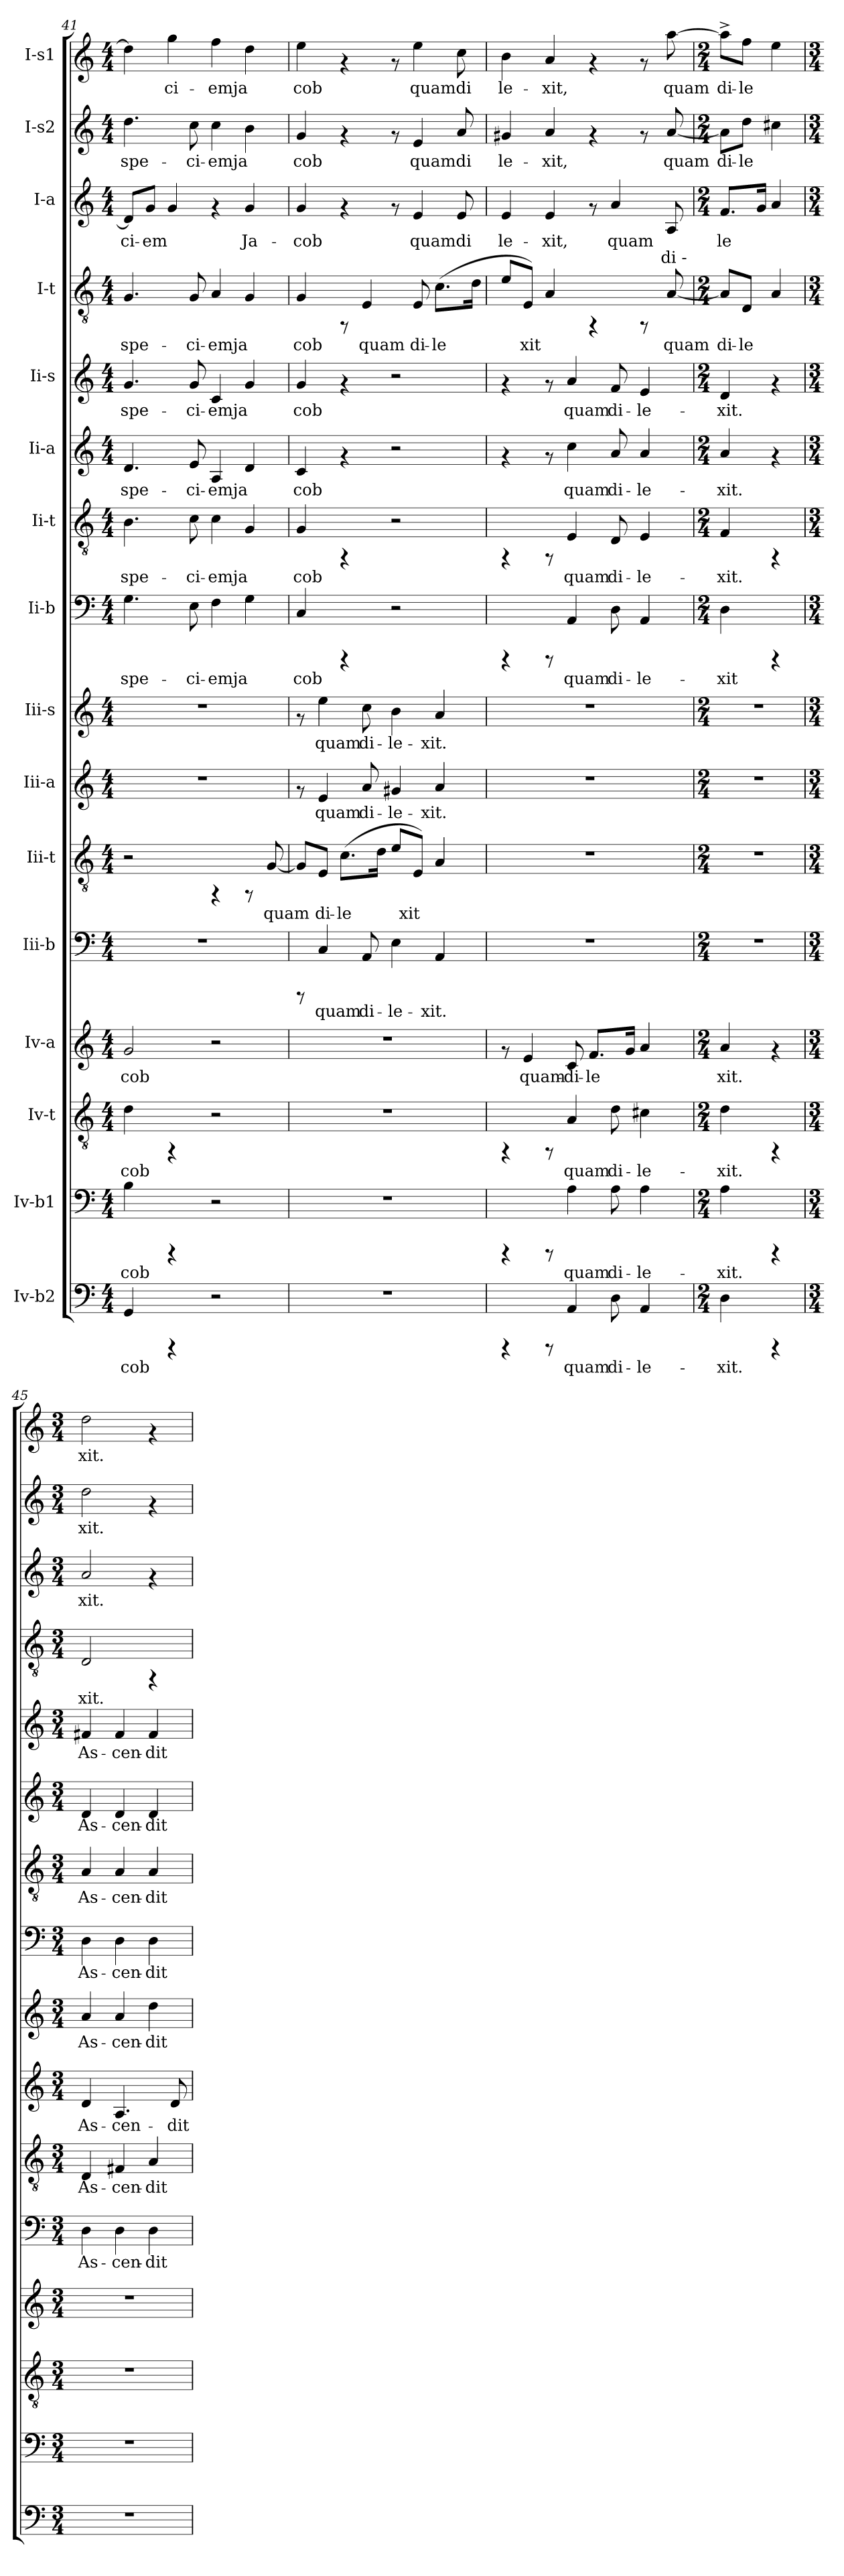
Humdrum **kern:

**kern	**text	**kern	**text	**kern	**text	**kern	**text	**kern	**text	**kern	**text	**kern	**text	**kern	**text	**kern	**text	**kern	**text	**kern	**text	**kern	**text	**kern	**text	**kern	**text	**kern	**text	**kern	**text
*part16	*part16	*part15	*part15	*part14	*part14	*part13	*part13	*part12	*part12	*part11	*part11	*part10	*part10	*part9	*part9	*part8	*part8	*part7	*part7	*part6	*part6	*part5	*part5	*part4	*part4	*part3	*part3	*part2	*part2	*part1	*part1
*staff16	*staff16	*staff15	*staff15	*staff14	*staff14	*staff13	*staff13	*staff12	*staff12	*staff11	*staff11	*staff10	*staff10	*staff9	*staff9	*staff8	*staff8	*staff7	*staff7	*staff6	*staff6	*staff5	*staff5	*staff4	*staff4	*staff3	*staff3	*staff2	*staff2	*staff1	*staff1
*I"Iv-b2	*	*I"Iv-b1	*	*I"Iv-t	*	*I"Iv-a	*	*I"Iii-b	*	*I"Iii-t	*	*I"Iii-a	*	*I"Iii-s	*	*I"Ii-b	*	*I"Ii-t	*	*I"Ii-a	*	*I"Ii-s	*	*I"I-t	*	*I"I-a	*	*I"I-s2	*	*I"I-s1	*
*clefF4	*	*clefF4	*	*clefGv2	*	*clefG2	*	*clefF4	*	*clefGv2	*	*clefG2	*	*clefG2	*	*clefF4	*	*clefGv2	*	*clefG2	*	*clefG2	*	*clefGv2	*	*clefG2	*	*clefG2	*	*clefG2	*
*k[]	*	*k[]	*	*k[]	*	*k[]	*	*k[]	*	*k[]	*	*k[]	*	*k[]	*	*k[]	*	*k[]	*	*k[]	*	*k[]	*	*k[]	*	*k[]	*	*k[]	*	*k[]	*
*C:	*	*C:	*	*C:	*	*C:	*	*C:	*	*C:	*	*C:	*	*C:	*	*C:	*	*C:	*	*C:	*	*C:	*	*C:	*	*C:	*	*C:	*	*C:	*
*M4/4	*	*M4/4	*	*M4/4	*	*M4/4	*	*M4/4	*	*M4/4	*	*M4/4	*	*M4/4	*	*M4/4	*	*M4/4	*	*M4/4	*	*M4/4	*	*M4/4	*	*M4/4	*	*M4/4	*	*M4/4	*
=41	=41	=41	=41	=41	=41	=41	=41	=41	=41	=41	=41	=41	=41	=41	=41	=41	=41	=41	=41	=41	=41	=41	=41	=41	=41	=41	=41	=41	=41	=41	=41
!	!LO:LY:b:cj	!	!LO:LY:b:cj	!	!LO:LY:b:cj	!	!LO:LY:b:cj	!	!	!	!	!	!	!	!	!	!LO:LY:b:cj	!	!LO:LY:b:cj	!	!LO:LY:b:cj	!	!LO:LY:b:cj	!	!LO:LY:b:cj	!	!LO:LY:b:cj	!	!LO:LY:b:cj	!	!LO:LY:b:cj
4GG/	-cob	4B\	-cob	4d\	-cob	2g/	-cob	1r	.	2r	.	1r	.	1r	.	4.G\	spe-	4.B\	spe-	4.d/	spe-	4.g/	spe-	4.G/	spe-	8d/L]	-ci-	4.dd\	spe-	4dd\]	--
!	!	!	!	!	!	!	!	!	!	!	!	!	!	!	!	!	!	!	!	!	!	!	!	!	!	!	!LO:LY:b:cj	!	!	!	!
.	.	.	.	.	.	.	.	.	.	.	.	.	.	.	.	.	.	.	.	.	.	.	.	.	.	8g/J	-em	.	.	.	.
!	!	!	!	!	!	!	!	!	!	!	!	!	!	!	!	!	!	!	!	!	!	!	!	!	!	!	!LO:LY:b:cj	!	!	!	!LO:LY:b:cj
4rCCC	.	4rCCC	.	4rFF	.	.	.	.	.	.	.	.	.	.	.	.	.	.	.	.	.	.	.	.	.	4g/	.	.	.	4gg\	-ci-
!	!	!	!	!	!	!	!	!	!	!	!	!	!	!	!	!	!LO:LY:b:cj	!	!LO:LY:b:cj	!	!LO:LY:b:cj	!	!LO:LY:b:cj	!	!LO:LY:b:cj	!	!	!	!LO:LY:b:cj	!	!
.	.	.	.	.	.	.	.	.	.	.	.	.	.	.	.	8E\	-ci-	8c\	-ci-	8e/	-ci-	8g/	-ci-	8G/	-ci-	.	.	8cc\	-ci-	.	.
!	!	!	!	!	!	!	!	!	!	!	!	!	!	!	!	!	!LO:LY:b:cj	!	!LO:LY:b:cj	!	!LO:LY:b:cj	!	!LO:LY:b:cj	!	!LO:LY:b:cj	!	!	!	!LO:LY:b:cj	!	!LO:LY:b:cj
2r	.	2r	.	2r	.	2r	.	.	.	4rFF	.	.	.	.	.	4F\	-emja-	4c\	-emja-	4A/	-emja-	4c/	-emja-	4A/	-emja-	4rf	.	4cc\	-emja-	4ff\	-emja-
!	!	!	!	!	!	!	!	!	!	!	!	!	!	!	!	!	!LO:LY:b:cj	!	!LO:LY:b:cj	!	!LO:LY:b:cj	!	!LO:LY:b:cj	!	!LO:LY:b:cj	!	!LO:LY:b:cj	!	!LO:LY:b:cj	!	!LO:LY:b:cj
.	.	.	.	.	.	.	.	.	.	8rFF	.	.	.	.	.	4G\	--	4G/	--	4d/	--	4g/	--	4G/	--	4g/	Ja-	4b\	--	4dd\	--
!	!	!	!	!	!	!	!	!	!	!	!LO:LY:b:cj	!	!	!	!	!	!	!	!	!	!	!	!	!	!	!	!	!	!	!	!
.	.	.	.	.	.	.	.	.	.	[<8G/	quam	.	.	.	.	.	.	.	.	.	.	.	.	.	.	.	.	.	.	.	.
=42	=42	=42	=42	=42	=42	=42	=42	=42	=42	=42	=42	=42	=42	=42	=42	=42	=42	=42	=42	=42	=42	=42	=42	=42	=42	=42	=42	=42	=42	=42	=42
!	!	!	!	!	!	!	!	!	!	!	!LO:LY:b:cj	!	!	!	!	!	!LO:LY:b:cj	!	!LO:LY:b:cj	!	!LO:LY:b:cj	!	!LO:LY:b:cj	!	!LO:LY:b:cj	!	!LO:LY:b:cj	!	!LO:LY:b:cj	!	!LO:LY:b:cj
1r	.	1r	.	1r	.	1r	.	8rCCC	.	8G/L]	.	8rf	.	8rf	.	4C/	-cob	4G/	-cob	4c/	-cob	4g/	-cob	4G/	-cob	4g/	-cob	4g/	-cob	4ee\	-cob
!	!	!	!	!	!	!	!	!	!LO:LY:b:cj	!	!LO:LY:b:cj	!	!LO:LY:b:cj	!	!LO:LY:b:cj	!	!	!	!	!	!	!	!	!	!	!	!	!	!	!	!
.	.	.	.	.	.	.	.	4C/	quam	8E/J	di-	4e/	quam	4ee\	quam	.	.	.	.	.	.	.	.	.	.	.	.	.	.	.	.
!	!	!	!	!	!	!	!	!	!	!	!LO:LY:b:cj	!	!	!	!	!	!	!	!	!	!	!	!	!	!	!	!	!	!	!	!
.	.	.	.	.	.	.	.	.	.	(<8.c\L	-le-	.	.	.	.	4rCCC	.	4rFF	.	4rf	.	4rf	.	8rFF	.	4rf	.	4rf	.	4rf	.
!	!	!	!	!	!	!	!	!	!LO:LY:b:cj	!	!	!	!LO:LY:b:cj	!	!LO:LY:b:cj	!	!	!	!	!	!	!	!	!	!LO:LY:b:cj	!	!	!	!	!	!
.	.	.	.	.	.	.	.	8AA/	di-	.	.	8a/	di-	8cc\	di-	.	.	.	.	.	.	.	.	4E/	quam	.	.	.	.	.	.
!	!	!	!	!	!	!	!	!	!	!	!LO:LY:b:cj	!	!	!	!	!	!	!	!	!	!	!	!	!	!	!	!	!	!	!	!
.	.	.	.	.	.	.	.	.	.	16d\J	--	.	.	.	.	.	.	.	.	.	.	.	.	.	.	.	.	.	.	.	.
!	!	!	!	!	!	!	!	!	!LO:LY:b:cj	!	!LO:LY:b:cj	!	!LO:LY:b:cj	!	!LO:LY:b:cj	!	!	!	!	!	!	!	!	!	!	!	!	!	!	!	!
.	.	.	.	.	.	.	.	4E\	-le-	8e/L	--	4g#X/	-le-	4b\	-le-	2r	.	2r	.	2r	.	2r	.	.	.	8rf	.	8rf	.	8rf	.
!	!	!	!	!	!	!	!	!	!	!	!LO:LY:b:cj	!	!	!	!	!	!	!	!	!	!	!	!	!	!LO:LY:b:cj	!	!LO:LY:b:cj	!	!LO:LY:b:cj	!	!LO:LY:b:cj
.	.	.	.	.	.	.	.	.	.	8E/J)	-xit	.	.	.	.	.	.	.	.	.	.	.	.	8E/	di-	4e/	quamdi-	4e/	quamdi-	4ee\	quamdi-
!	!	!	!	!	!	!	!	!	!LO:LY:b:cj	!	!LO:LY:b:cj	!	!LO:LY:b:cj	!	!LO:LY:b:cj	!	!	!	!	!	!	!	!	!	!LO:LY:b:cj	!	!	!	!	!	!
.	.	.	.	.	.	.	.	4AA/	-xit.	4A/	.	4a/	-xit.	4a/	-xit.	.	.	.	.	.	.	.	.	(<8.c\L	-le-	.	.	.	.	.	.
!	!	!	!	!	!	!	!	!	!	!	!	!	!	!	!	!	!	!	!	!	!	!	!	!	!	!	!LO:LY:b:cj	!	!LO:LY:b:cj	!	!LO:LY:b:cj
.	.	.	.	.	.	.	.	.	.	.	.	.	.	.	.	.	.	.	.	.	.	.	.	.	.	8e/	--	8a/	--	8cc\	--
!	!	!	!	!	!	!	!	!	!	!	!	!	!	!	!	!	!	!	!	!	!	!	!	!	!LO:LY:b:cj	!	!	!	!	!	!
.	.	.	.	.	.	.	.	.	.	.	.	.	.	.	.	.	.	.	.	.	.	.	.	16d\J	--	.	.	.	.	.	.
=43	=43	=43	=43	=43	=43	=43	=43	=43	=43	=43	=43	=43	=43	=43	=43	=43	=43	=43	=43	=43	=43	=43	=43	=43	=43	=43	=43	=43	=43	=43	=43
!	!	!	!	!	!	!	!	!	!	!	!	!	!	!	!	!	!	!	!	!	!	!	!	!	!LO:LY:b:cj	!	!LO:LY:b:cj	!	!LO:LY:b:cj	!	!LO:LY:b:cj
*	*	*	*	*	*	*	*	*	*	*	*	*	*	*	*	*	*	*	*	*	*	*	*	*^	*	*	*	*	*	*	*
4rCCC	.	4rCCC	.	4rFF	.	8rf	.	1r	.	1r	.	1r	.	1r	.	4rCCC	.	4rFF	.	4rf	.	4rf	.	8e/L	2ryy	--	4e/	-le-	4g#X/	-le-	4b\	-le-
!	!	!	!	!	!	!	!LO:LY:b:cj	!	!	!	!	!	!	!	!	!	!	!	!	!	!	!	!	!	!	!LO:LY:b:cj	!	!	!	!	!	!
.	.	.	.	.	.	4e/	quam-	.	.	.	.	.	.	.	.	.	.	.	.	.	.	.	.	8E/J)	.	-xit	.	.	.	.	.	.
!	!	!	!	!	!	!	!	!	!	!	!	!	!	!	!	!	!	!	!	!	!	!	!	!	!	!LO:LY:b:cj	!	!LO:LY:b:cj	!	!LO:LY:b:cj	!	!LO:LY:b:cj
8rCCC	.	8rCCC	.	8rFF	.	.	.	.	.	.	.	.	.	.	.	8rCCC	.	8rFF	.	8rf	.	8rf	.	4A/	.	.	4e/	-xit,	4a/	-xit,	4a/	-xit,
!	!LO:LY:b:cj	!	!LO:LY:b:cj	!	!LO:LY:b:cj	!	!LO:LY:b:cj	!	!	!	!	!	!	!	!	!	!LO:LY:b:cj	!	!LO:LY:b:cj	!	!LO:LY:b:cj	!	!LO:LY:b:cj	!	!	!	!	!	!	!	!	!
4AA/	quam	4A\	quam	4A/	quam	8c/	-di-	.	.	.	.	.	.	.	.	4AA/	quam	4E/	quam	4cc\	quam	4a/	quam	.	.	.	.	.	.	.	.	.
!	!	!	!	!	!	!	!LO:LY:b:cj	!	!	!	!	!	!	!	!	!	!	!	!	!	!	!	!	!	!	!	!	!	!	!	!	!
.	.	.	.	.	.	8.f/L	-le-	.	.	.	.	.	.	.	.	.	.	.	.	.	.	.	.	4rFF	4ryy	.	8rf	.	4rf	.	4rf	.
!	!LO:LY:b:cj	!	!LO:LY:b:cj	!	!LO:LY:b:cj	!	!	!	!	!	!	!	!	!	!	!	!LO:LY:b:cj	!	!LO:LY:b:cj	!	!LO:LY:b:cj	!	!LO:LY:b:cj	!	!	!	!	!LO:LY:b:cj	!	!	!	!
8D\	di-	8A\	di-	8d\	di-	.	.	.	.	.	.	.	.	.	.	8D\	di-	8D/	di-	8a/	di-	8f/	di-	.	.	.	4a/	quam-	.	.	.	.
!	!	!	!	!	!	!	!LO:LY:b:cj	!	!	!	!	!	!	!	!	!	!	!	!	!	!	!	!	!	!	!	!	!	!	!	!	!
.	.	.	.	.	.	16g/J	--	.	.	.	.	.	.	.	.	.	.	.	.	.	.	.	.	.	.	.	.	.	.	.	.	.
!	!LO:LY:b:cj	!	!LO:LY:b:cj	!	!LO:LY:b:cj	!	!LO:LY:b:cj	!	!	!	!	!	!	!	!	!	!LO:LY:b:cj	!	!LO:LY:b:cj	!	!LO:LY:b:cj	!	!LO:LY:b:cj	!	!	!	!	!	!	!	!	!
4AA/	-le-	4A\	-le-	4c#X\	-le-	4a/	--	.	.	.	.	.	.	.	.	4AA/	-le-	4E/	-le-	4a/	-le-	4e/	-le-	8rFF	16..ryy	.	.	.	8rf	.	8rf	.
!	!	!	!	!	!	!	!	!	!	!	!	!	!	!	!	!	!	!	!	!	!	!	!	!	!LO:TX:a:t=di -	!	!	!	!	!	!	!
.	.	.	.	.	.	.	.	.	.	.	.	.	.	.	.	.	.	.	.	.	.	.	.	.	8ryy	.	.	.	.	.	.	.
!	!	!	!	!	!	!	!	!	!	!	!	!	!	!	!	!	!	!	!	!	!	!	!	!	!	!LO:LY:b:cj	!	!LO:LY:b:cj	!	!LO:LY:b:cj	!	!LO:LY:b:cj
.	.	.	.	.	.	.	.	.	.	.	.	.	.	.	.	.	.	.	.	.	.	.	.	[<8A/	.	quam	8A/	--	[>8a/	quam	[>8aa\	quam
.	.	.	.	.	.	.	.	.	.	.	.	.	.	.	.	.	.	.	.	.	.	.	.	.	64ryy	.	.	.	.	.	.	.
*	*	*	*	*	*	*	*	*	*	*	*	*	*	*	*	*	*	*	*	*	*	*	*	*v	*v	*	*	*	*	*	*	*
!!LO:PB:g=z
=44	=44	=44	=44	=44	=44	=44	=44	=44	=44	=44	=44	=44	=44	=44	=44	=44	=44	=44	=44	=44	=44	=44	=44	=44	=44	=44	=44	=44	=44	=44	=44
*M2/4	*	*M2/4	*	*M2/4	*	*M2/4	*	*M2/4	*	*M2/4	*	*M2/4	*	*M2/4	*	*M2/4	*	*M2/4	*	*M2/4	*	*M2/4	*	*M2/4	*	*M2/4	*	*M2/4	*	*M2/4	*
*	*	*	*	*	*	*	*	*	*	*	*	*	*	*	*	*	*	*	*	*	*	*	*	*^	*	*	*	*	*	*	*
!	!LO:LY:b:cj	!	!LO:LY:b:cj	!	!LO:LY:b:cj	!	!LO:LY:b:cj	!	!	!	!	!	!	!	!	!	!LO:LY:b:cj	!	!LO:LY:b:cj	!	!LO:LY:b:cj	!	!LO:LY:b:cj	!	!	!LO:LY:b:cj	!	!LO:LY:b:cj	!	!LO:LY:b:cj	!	!LO:LY:b:cj
*	*	*	*	*	*	*	*	*	*	*	*	*	*	*	*	*	*	*	*	*	*	*	*	*v	*v	*	*	*	*	*	*	*
4D\	-xit.	4A\	-xit.	4d\	-xit.	4a/	-xit.	2r	.	2r	.	2r	.	2r	.	4D\	-xit	4F/	-xit.	4a/	-xit.	4d/	-xit.	8A/L]	di-	8.f/L	-le-	8a\L]	di-	8aa^<\L]	di-
!	!	!	!	!	!	!	!	!	!	!	!	!	!	!	!	!	!	!	!	!	!	!	!	!	!LO:LY:b:cj	!	!	!	!LO:LY:b:cj	!	!LO:LY:b:cj
.	.	.	.	.	.	.	.	.	.	.	.	.	.	.	.	.	.	.	.	.	.	.	.	8D/J	-le-	.	.	8dd\J	-le-	8ff\J	-le-
!	!	!	!	!	!	!	!	!	!	!	!	!	!	!	!	!	!	!	!	!	!	!	!	!	!	!	!LO:LY:b:cj	!	!	!	!
.	.	.	.	.	.	.	.	.	.	.	.	.	.	.	.	.	.	.	.	.	.	.	.	.	.	16g/J	--	.	.	.	.
!	!	!	!	!	!	!	!	!	!	!	!	!	!	!	!	!	!	!	!	!	!	!	!	!	!LO:LY:b:cj	!	!LO:LY:b:cj	!	!LO:LY:b:cj	!	!LO:LY:b:cj
4rCCC	.	4rCCC	.	4rFF	.	4rf	.	.	.	.	.	.	.	.	.	4rCCC	.	4rFF	.	4rf	.	4rf	.	4A/	--	4a/	--	4cc#X\	--	4ee\	--
=45	=45	=45	=45	=45	=45	=45	=45	=45	=45	=45	=45	=45	=45	=45	=45	=45	=45	=45	=45	=45	=45	=45	=45	=45	=45	=45	=45	=45	=45	=45	=45
*M3/4	*	*M3/4	*	*M3/4	*	*M3/4	*	*M3/4	*	*M3/4	*	*M3/4	*	*M3/4	*	*M3/4	*	*M3/4	*	*M3/4	*	*M3/4	*	*M3/4	*	*M3/4	*	*M3/4	*	*M3/4	*
!	!	!	!	!	!	!	!	!	!LO:LY:b:cj	!	!LO:LY:b:cj	!	!LO:LY:b:cj	!	!LO:LY:b:cj	!	!LO:LY:b:cj	!	!LO:LY:b:cj	!	!LO:LY:b:cj	!	!LO:LY:b:cj	!	!LO:LY:b:cj	!	!LO:LY:b:cj	!	!LO:LY:b:cj	!	!LO:LY:b:cj
2.r	.	2.r	.	2.r	.	2.r	.	4D\	As-	4D/	As-	4d/	As-	4a/	As-	4D\	As-	4A/	As-	4d/	As-	4f#X/	As-	2D/	-xit.	2a/	-xit.	2dd\	-xit.	2dd\	-xit.
!	!	!	!	!	!	!	!	!	!LO:LY:b:cj	!	!LO:LY:b:cj	!	!LO:LY:b:cj	!	!LO:LY:b:cj	!	!LO:LY:b:cj	!	!LO:LY:b:cj	!	!LO:LY:b:cj	!	!LO:LY:b:cj	!	!	!	!	!	!	!	!
.	.	.	.	.	.	.	.	4D\	-cen-	4F#X/	-cen-	4.A/	-cen-	4a/	-cen-	4D\	-cen-	4A/	-cen-	4d/	-cen-	4f#/	-cen-	.	.	.	.	.	.	.	.
!	!	!	!	!	!	!	!	!	!LO:LY:b:cj	!	!LO:LY:b:cj	!	!	!	!LO:LY:b:cj	!	!LO:LY:b:cj	!	!LO:LY:b:cj	!	!LO:LY:b:cj	!	!LO:LY:b:cj	!	!	!	!	!	!	!	!
.	.	.	.	.	.	.	.	4D\	-dit	4A/	-dit	.	.	4dd\	-dit	4D\	-dit	4A/	-dit	4d/	-dit	4f#/	-dit	4rFF	.	4rf	.	4rf	.	4rf	.
!	!	!	!	!	!	!	!	!	!	!	!	!	!LO:LY:b:cj	!	!	!	!	!	!	!	!	!	!	!	!	!	!	!	!	!	!
.	.	.	.	.	.	.	.	.	.	.	.	8d/	-dit	.	.	.	.	.	.	.	.	.	.	.	.	.	.	.	.	.	.
=	=	=	=	=	=	=	=	=	=	=	=	=	=	=	=	=	=	=	=	=	=	=	=	=	=	=	=	=	=	=	=
*-	*-	*-	*-	*-	*-	*-	*-	*-	*-	*-	*-	*-	*-	*-	*-	*-	*-	*-	*-	*-	*-	*-	*-	*-	*-	*-	*-	*-	*-	*-	*-
